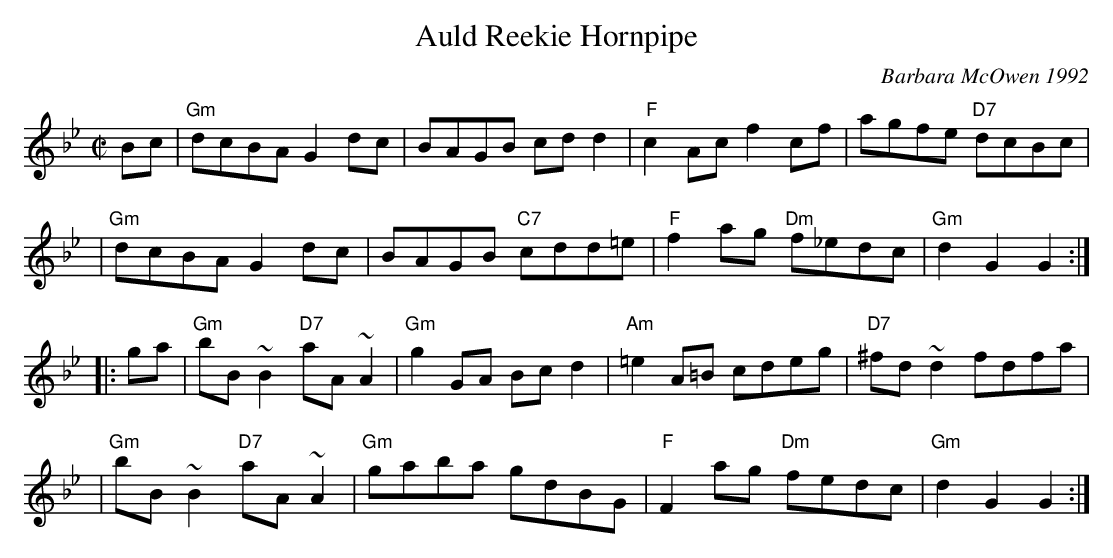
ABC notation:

X:1
T: Auld Reekie Hornpipe
C: Barbara McOwen 1992
M: C|
L: 1/8
K: Gm
Bc \
| "Gm"dcBA G2dc | BAGB cdd2 | "F"c2Ac f2cf | agfe "D7"dcBc |
| "Gm"dcBA G2dc | BAGB "C7"cdd=e | "F"f2ag "Dm"f_edc | "Gm"d2G2 G2 :|
|: ga \
| "Gm"bB~B2 "D7"aA~A2 | "Gm"g2GA Bcd2 | "Am"=e2A=B cdeg | "D7"^fd~d2 fdfa |
| "Gm"bB~B2 "D7"aA~A2 | "Gm"gaba gdBG | "F"F2ag "Dm"fedc | "Gm"d2G2 G2 :|
